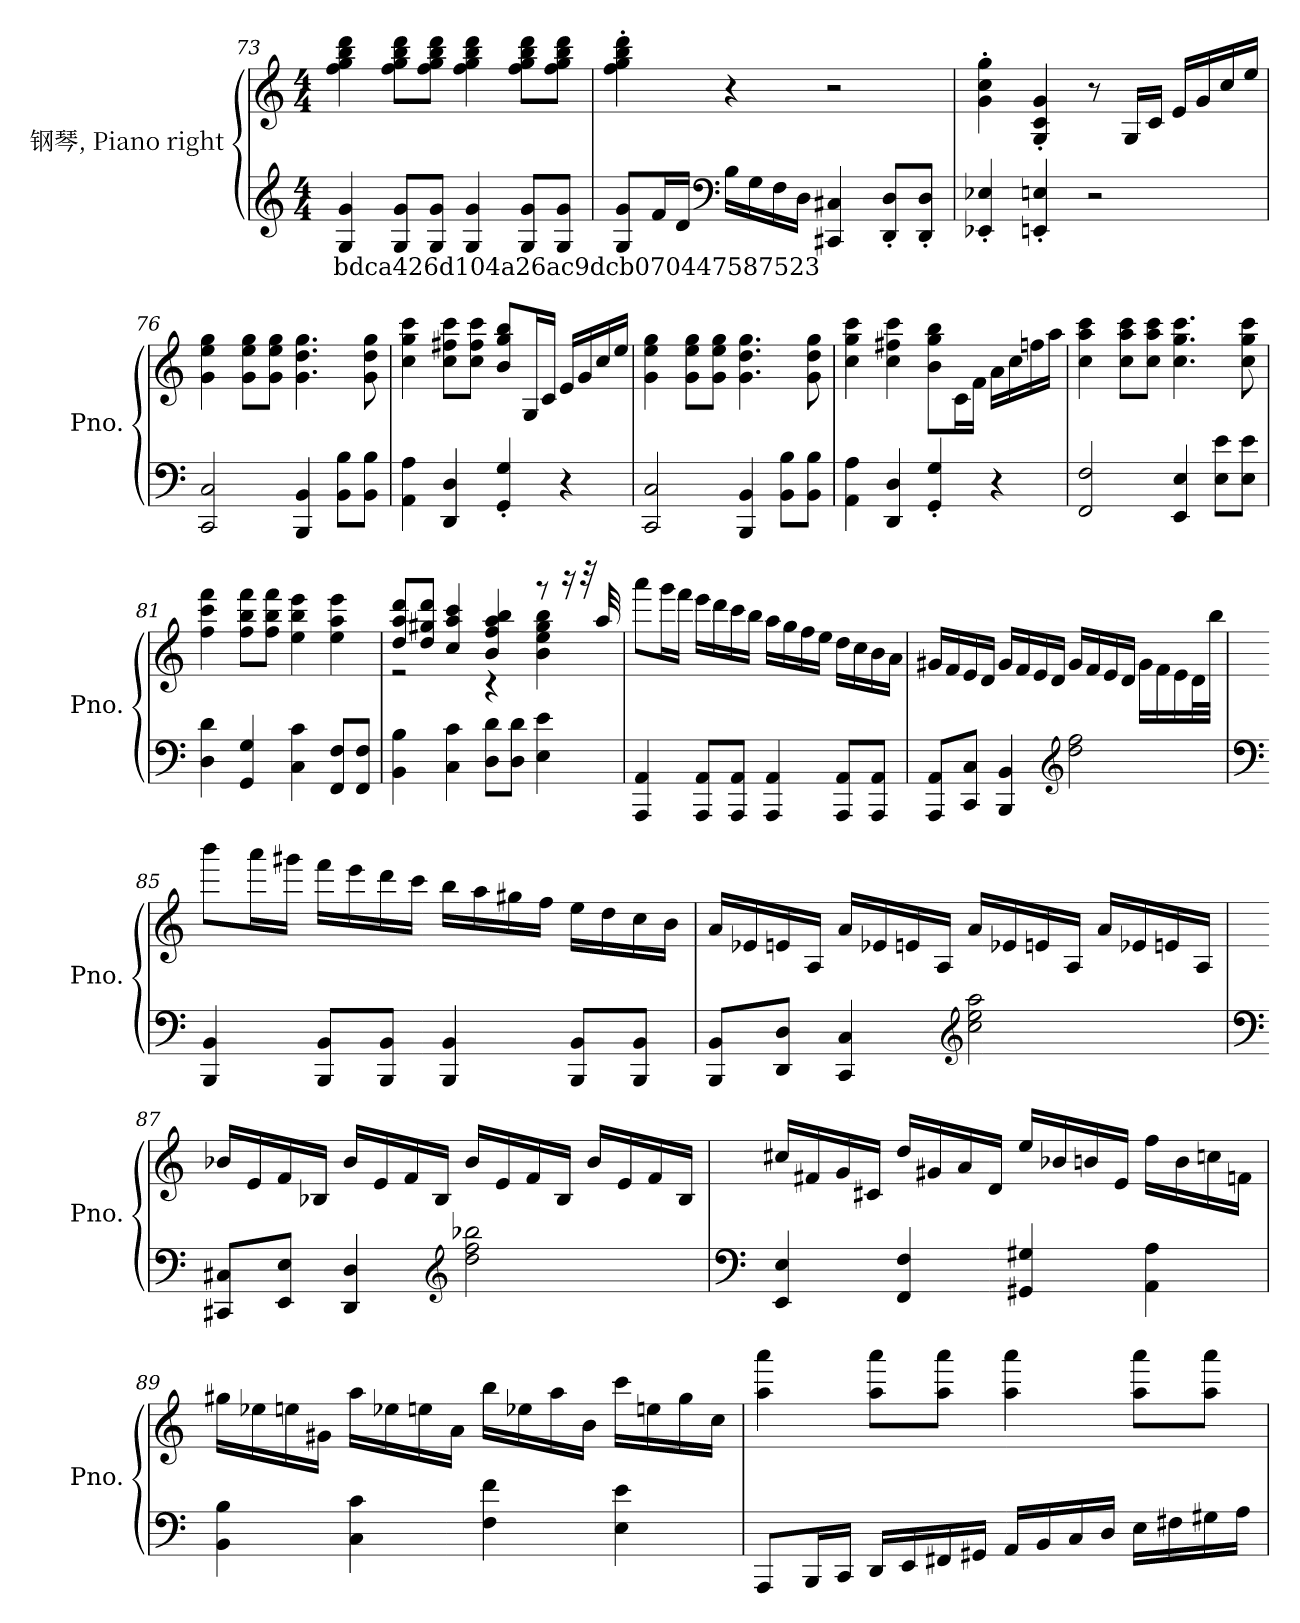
**kern	**text	**kern
*part1	*part1	*part1
*staff2	*staff2	*staff1
*I"钢琴, Piano right	*	*
*I'Pno.	*	*
!!LO:LB:g=z
*clefG2	*	*clefG2
*k[]	*	*k[]
*M4/4	*	*M4/4
*MM146	*	*MM146
=73	=73	=73
4G/ 4g/	bdca426d104a26ac9dcb070447587523	4ff\ 4gg\ 4bb\ 4ddd\
*	*	*MM149
8G/ 8g/L	.	8ff\ 8gg\ 8bb\ 8ddd\L
8G/ 8g/J	.	8ff\ 8gg\ 8bb\ 8ddd\J
*	*	*MM146
4G/ 4g/	.	4ff\ 4gg\ 4bb\ 4ddd\
*	*	*MM149
8G/ 8g/L	.	8ff\ 8gg\ 8bb\ 8ddd\L
8G/ 8g/J	.	8ff\ 8gg\ 8bb\ 8ddd\J
=74	=74	=74
*	*	*MM146
8G/ 8g/L	.	4ff\' 4gg\' 4bb\' 4ddd\'
16f/L	.	.
16d/JJ	.	.
*clefF4	*	*
16B\LL	.	4r
16G\	.	.
16F\	.	.
16D\JJ	.	.
4CC#X/ 4C#X/	.	2r
8DD/' 8D/'L	.	.
8DD/' 8D/'J	.	.
!!LO:LB:g=z
=75	=75	=75
*	*	*MM137
4EE-X/' 4E-X/'	.	4g\' 4cc\' 4gg\'
4EEn/' 4En/'	.	4G/' 4c/' 4g/'
2r	.	8r
*	*	*MM148
.	.	16G/LL
.	.	16c/JJ
*	*	*MM153
.	.	16e/LL
.	.	16g/
.	.	16cc/
.	.	16ee/JJ
=76	=76	=76
*	*	*MM145
2CC/ 2C/	.	4g\ 4ee\ 4gg\
*	*	*MM149
.	.	8g\ 8ee\ 8gg\L
.	.	8g\ 8ee\ 8gg\J
*	*	*MM146
4BBB/ 4BB/	.	4.g\ 4.dd\ 4.gg\
8BB\ 8B\L	.	.
8BB\ 8B\J	.	8g\ 8dd\ 8gg\
=77	=77	=77
*	*	*MM146
4AA\ 4A\	.	4cc\ 4gg\ 4ccc\
4DD/ 4D/	.	8cc\ 8ff#X\ 8ccc\L
.	.	8cc\ 8ff#\ 8ccc\J
*	*	*MM141
4GG/' 4G/'	.	8b/ 8gg/ 8bb/L
*	*	*MM149
.	.	16G/L
.	.	16c/JJ
*	*	*MM153
4r	.	16e/LL
.	.	16g/
.	.	16cc/
.	.	16ee/JJ
=78	=78	=78
*	*	*MM145
2CC/ 2C/	.	4g\ 4ee\ 4gg\
*	*	*MM149
.	.	8g\ 8ee\ 8gg\L
.	.	8g\ 8ee\ 8gg\J
*	*	*MM146
4BBB/ 4BB/	.	4.g\ 4.dd\ 4.gg\
8BB\ 8B\L	.	.
8BB\ 8B\J	.	8g\ 8dd\ 8gg\
!!LO:LB:g=z
=79	=79	=79
*	*	*MM146
4AA\ 4A\	.	4cc\ 4gg\ 4ccc\
4DD/ 4D/	.	4cc\ 4ff#X\ 4ccc\
4GG/' 4G/'	.	8b\ 8gg\ 8bb\L
*	*	*MM149
.	.	16c\L
.	.	16f\JJ
*	*	*MM153
4r	.	16a\LL
.	.	16cc\
.	.	16ffn\
.	.	16aa\JJ
=80	=80	=80
*	*	*MM145
2FF/ 2F/	.	4cc\ 4aa\ 4ccc\
*	*	*MM149
.	.	8cc\ 8aa\ 8ccc\L
.	.	8cc\ 8aa\ 8ccc\J
*	*	*MM146
4EE/ 4E/	.	4.cc\ 4.gg\ 4.ccc\
8E\ 8e\L	.	.
8E\ 8e\J	.	8cc\ 8gg\ 8ccc\
=81	=81	=81
*	*	*MM146
4D\ 4d\	.	4ff\ 4ccc\ 4fff\
4GG/ 4G/	.	8ff\ 8bb\ 8fff\L
.	.	8ff\ 8bb\ 8fff\J
4C\ 4c\	.	4ee\ 4bb\ 4eee\
*	*	*MM149
8FF/ 8F/L	.	4ee\ 4aa\ 4eee\
8FF/ 8F/J	.	.
=82	=82	=82
*	*	*MM146
*	*	*^
4BB\ 4B\	.	8dd/ 8aa/ 8ddd/L	2r
.	.	8dd/ 8gg#X/ 8ddd/J	.
4C\ 4c\	.	4cc/ 4aa/ 4ccc/	.
8D\ 8d\L	.	4b/ 4ff/ 4aa/ 4bb/	4r
8D\ 8d\J	.	.	.
*	*	*MM143	*
4E\ 4e\	.	8r	4b\ 4ee\ 4gg#\ 4bb\
.	.	16r	.
*	*	*MM149	*
.	.	32r	.
.	.	32aa/	.
*	*	*v	*v
!!LO:PB:g=z
=83	=83	=83
*	*	*MM147
4AAA/ 4AA/	.	8aaa\L
.	.	16ggg\L
.	.	16fff\JJ
8AAA/ 8AA/L	.	16eee\LL
.	.	16ddd\
8AAA/ 8AA/J	.	16ccc\
.	.	16bb\JJ
4AAA/ 4AA/	.	16aa\LL
.	.	16gg\
.	.	16ff\
.	.	16ee\JJ
8AAA/ 8AA/L	.	16dd\LL
.	.	16cc\
8AAA/ 8AA/J	.	16b\
.	.	16a\JJ
=84	=84	=84
*	*	*MM152
8AAA/ 8AA/L	.	16g#X/LL
.	.	16f/
*	*	*MM144
8CC/ 8C/J	.	16e/
.	.	16d/JJ
*	*	*MM146
4BBB/ 4BB/	.	16g#/LL
.	.	16f/
.	.	16e/
.	.	16d/JJ
*clefG2	*	*
2dd\ 2ff\	.	16g#/LL
.	.	16f/
.	.	16e/
.	.	16d/JJ
.	.	16g#\LL
.	.	16f\
*	*	*MM130
.	.	16e\
*	*	*MM149
.	.	32d\L
.	.	32bb\JJJ
!!LO:LB:g=z
=85	=85	=85
*clefF4	*	*
*	*	*MM147
4BBB/ 4BB/	.	8bbb\L
.	.	16aaa\L
.	.	16ggg#X\JJ
8BBB/ 8BB/L	.	16fff\LL
.	.	16eee\
8BBB/ 8BB/J	.	16ddd\
.	.	16ccc\JJ
4BBB/ 4BB/	.	16bb\LL
.	.	16aa\
.	.	16gg#X\
.	.	16ff\JJ
8BBB/ 8BB/L	.	16ee\LL
.	.	16dd\
8BBB/ 8BB/J	.	16cc\
.	.	16b\JJ
=86	=86	=86
*	*	*MM152
8BBB/ 8BB/L	.	16a/LL
.	.	16e-X/
*	*	*MM144
8DD/ 8D/J	.	16en/
.	.	16A/JJ
*	*	*MM146
4CC/ 4C/	.	16a/LL
.	.	16e-X/
.	.	16en/
.	.	16A/JJ
*clefG2	*	*
2cc\ 2ee\ 2aa\	.	16a/LL
.	.	16e-X/
.	.	16en/
.	.	16A/JJ
.	.	16a/LL
.	.	16e-X/
.	.	16en/
.	.	16A/JJ
!!LO:LB:g=z
=87	=87	=87
*clefF4	*	*
*	*	*MM152
8CC#X/ 8C#X/L	.	16b-X/LL
.	.	16e/
*	*	*MM144
8EE/ 8E/J	.	16f/
.	.	16B-X/JJ
*	*	*MM146
4DD/ 4D/	.	16b-/LL
.	.	16e/
.	.	16f/
.	.	16B-/JJ
*clefG2	*	*
2dd\ 2ff\ 2bb-X\	.	16b-/LL
.	.	16e/
.	.	16f/
.	.	16B-/JJ
.	.	16b-/LL
.	.	16e/
.	.	16f/
.	.	16B-/JJ
=88	=88	=88
*clefF4	*	*
4EE/ 4E/	.	16cc#X/LL
.	.	16f#X/
.	.	16g/
.	.	16c#X/JJ
4FF/ 4F/	.	16dd/LL
.	.	16g#X/
.	.	16a/
.	.	16d/JJ
4GG#X/ 4G#X/	.	16ee/LL
.	.	16b-X/
.	.	16bn/
.	.	16e/JJ
4AA\ 4A\	.	16ff\LL
.	.	16b\
.	.	16ccn\
.	.	16fn\JJ
!!LO:LB:g=z
=89	=89	=89
4BB\ 4B\	.	16gg#X\LL
.	.	16ee-X\
.	.	16een\
.	.	16g#X\JJ
*	*	*MM149
4C\ 4c\	.	16aa\LL
.	.	16ee-X\
.	.	16een\
.	.	16a\JJ
*	*	*MM151
4F\ 4f\	.	16bb\LL
.	.	16ee-X\
.	.	16aa\
.	.	16b\JJ
4E\ 4e\	.	16ccc\LL
.	.	16een\
.	.	16gg#\
.	.	16cc\JJ
=90	=90	=90
*	*	*MM147
8AAA/L	.	4aa\ 4aaa\
16BBB/L	.	.
16CC/JJ	.	.
16DD/LL	.	8aa\ 8aaa\L
16EE/	.	.
16FF#X/	.	8aa\ 8aaa\J
16GG#X/JJ	.	.
16AA/LL	.	4aa\ 4aaa\
16BB/	.	.
16C/	.	.
16D/JJ	.	.
16E\LL	.	8aa\ 8aaa\L
16F#X\	.	.
16G#X\	.	8aa\ 8aaa\J
16A\JJ	.	.
=	=	=
*-	*-	*-
